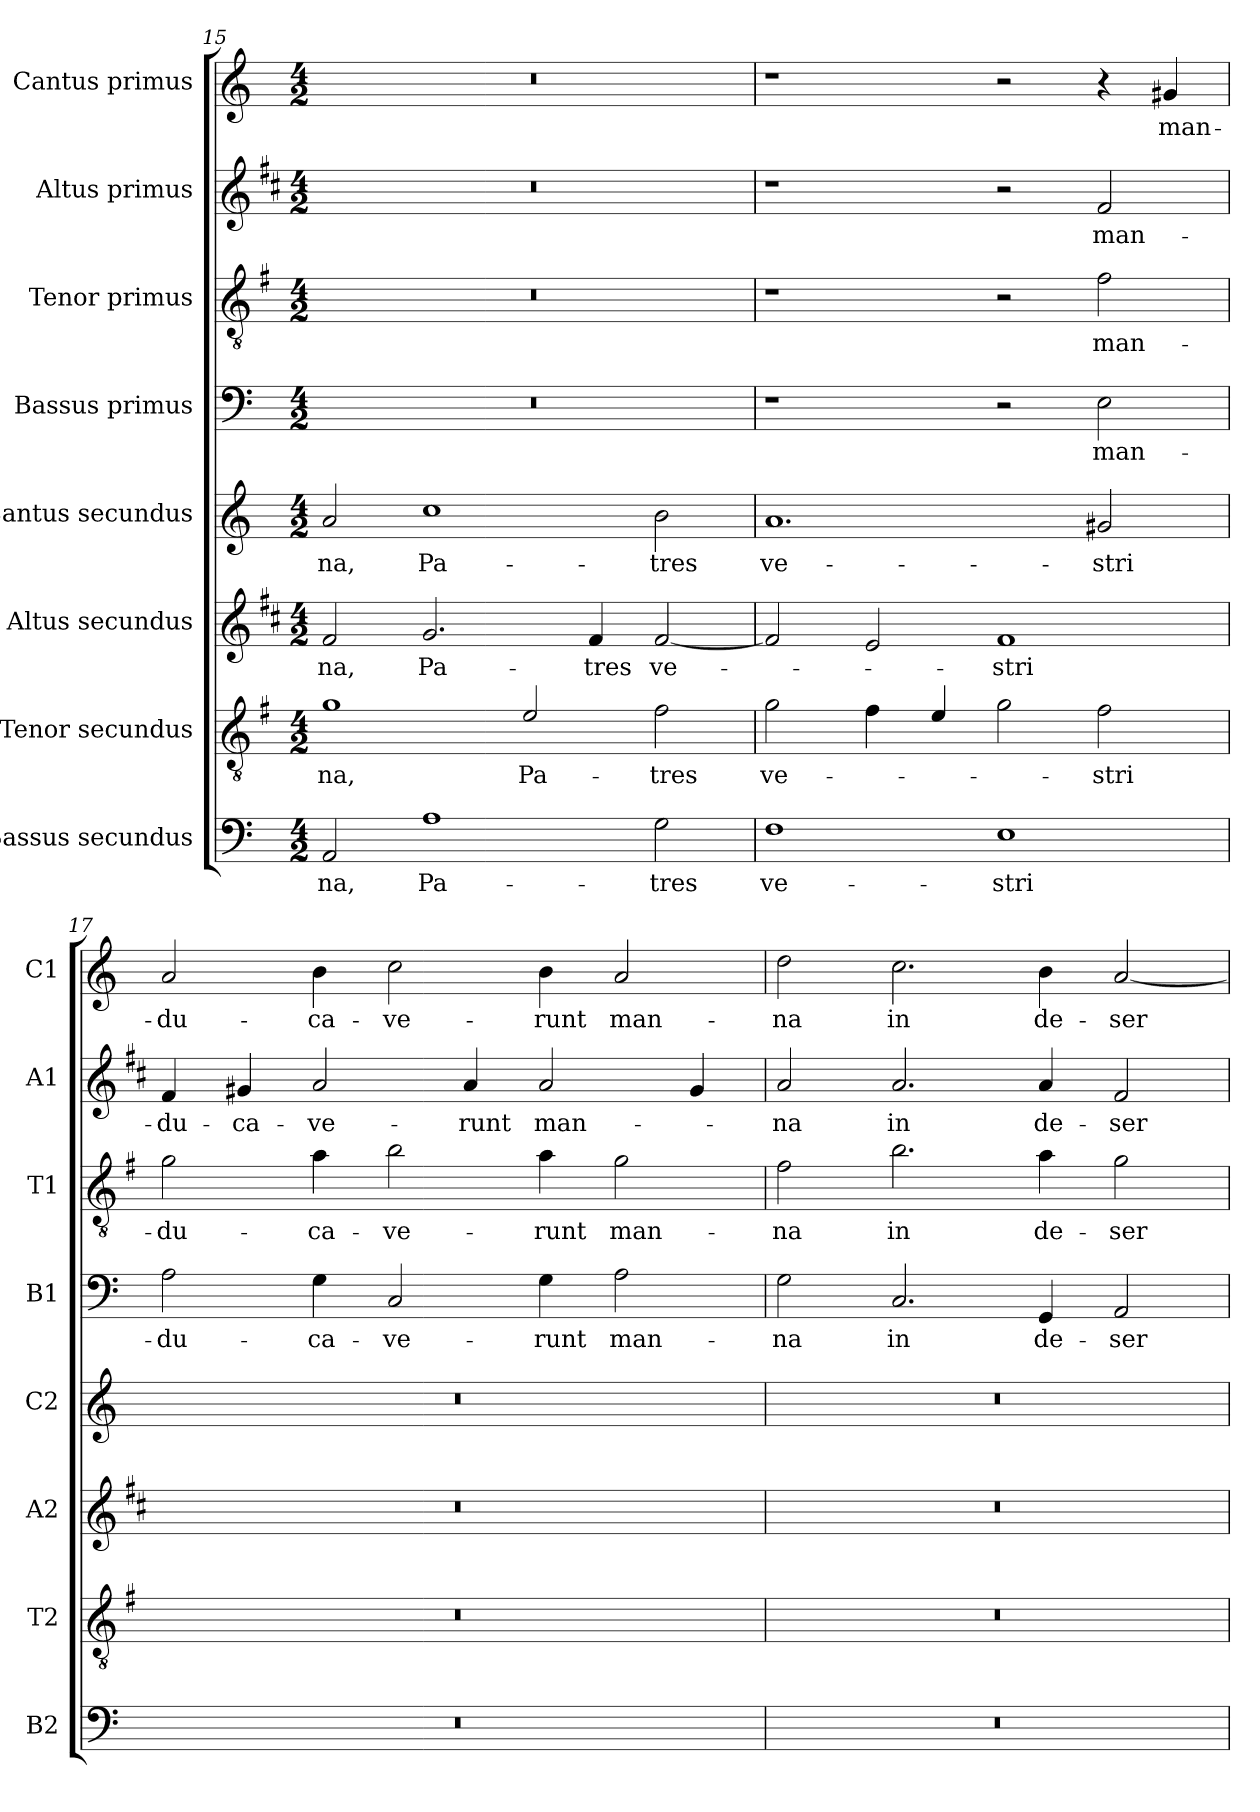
**kern	**text	**kern	**text	**kern	**text	**kern	**text	**kern	**text	**kern	**text	**kern	**text	**kern	**text
*part8	*part8	*part7	*part7	*part6	*part6	*part5	*part5	*part4	*part4	*part3	*part3	*part2	*part2	*part1	*part1
*staff8	*staff8	*staff7	*staff7	*staff6	*staff6	*staff5	*staff5	*staff4	*staff4	*staff3	*staff3	*staff2	*staff2	*staff1	*staff1
*I"Bassus secundus	*	*I"Tenor secundus	*	*I"Altus secundus	*	*I"Cantus secundus	*	*I"Bassus primus	*	*I"Tenor primus	*	*I"Altus primus	*	*I"Cantus primus	*
*I'B2	*	*I'T2	*	*I'A2	*	*I'C2	*	*I'B1	*	*I'T1	*	*I'A1	*	*I'C1	*
!!LO:LB:g=z
*clefF4	*	*clefGv2	*	*clefG2	*	*clefG2	*	*clefF4	*	*clefGv2	*	*clefG2	*	*clefG2	*
*	*	*ITrd4c7	*	*ITrd1c2	*	*	*	*	*	*ITrd4c7	*	*ITrd1c2	*	*	*
*k[]	*	*k[]	*	*k[]	*	*k[]	*	*k[]	*	*k[]	*	*k[]	*	*k[]	*
*C:	*	*C:	*	*C:	*	*C:	*	*C:	*	*C:	*	*C:	*	*C:	*
*M4/2	*	*M4/2	*	*M4/2	*	*M4/2	*	*M4/2	*	*M4/2	*	*M4/2	*	*M4/2	*
=15	=15	=15	=15	=15	=15	=15	=15	=15	=15	=15	=15	=15	=15	=15	=15
!	!LO:LY:b	!	!LO:LY:b	!	!LO:LY:b	!	!LO:LY:b	!	!	!	!	!	!	!	!
2AA/	-na,	1c	-na,	2e/	-na,	2a/	-na,	0r	.	0r	.	0r	.	0r	.
!	!LO:LY:b	!	!	!	!LO:LY:b	!	!LO:LY:b	!	!	!	!	!	!	!	!
1A	Pa-	.	.	2.f/	Pa-	1cc	Pa-	.	.	.	.	.	.	.	.
!	!	!	!LO:LY:b	!	!	!	!	!	!	!	!	!	!	!	!
.	.	2A/	Pa-	.	.	.	.	.	.	.	.	.	.	.	.
!	!	!	!	!	!LO:LY:b	!	!	!	!	!	!	!	!	!	!
.	.	.	.	4e/	-tres	.	.	.	.	.	.	.	.	.	.
!	!LO:LY:b	!	!LO:LY:b	!	!LO:LY:b	!	!LO:LY:b	!	!	!	!	!	!	!	!
2G\	-tres	2B\	-tres	[2e/	ve-	2b\	-tres	.	.	.	.	.	.	.	.
=16	=16	=16	=16	=16	=16	=16	=16	=16	=16	=16	=16	=16	=16	=16	=16
!	!LO:LY:b	!	!LO:LY:b	!	!	!	!LO:LY:b	!	!	!	!	!	!	!	!
1F	ve-	2c\	ve-	2e/]	.	1.a	ve-	1r	.	1r	.	1r	.	1r	.
.	.	4B\	.	2d/	.	.	.	.	.	.	.	.	.	.	.
.	.	4A/	.	.	.	.	.	.	.	.	.	.	.	.	.
!	!LO:LY:b	!	!	!	!LO:LY:b	!	!	!	!	!	!	!	!	!	!
1E	-stri	2c\	.	1e	-stri	.	.	2r	.	2r	.	2r	.	2r	.
!	!	!	!LO:LY:b	!	!	!	!LO:LY:b	!	!LO:LY:b	!	!LO:LY:b	!	!LO:LY:b	!	!
.	.	2B\	-stri	.	.	2g#X/	-stri	2E\	man-	2B\	man-	2e/	man-	4r	.
!	!	!	!	!	!	!	!	!	!	!	!	!	!	!	!LO:LY:b
.	.	.	.	.	.	.	.	.	.	.	.	.	.	4g#X/	man-
=17	=17	=17	=17	=17	=17	=17	=17	=17	=17	=17	=17	=17	=17	=17	=17
!	!	!	!	!	!	!	!	!	!LO:LY:b	!	!LO:LY:b	!	!LO:LY:b	!	!LO:LY:b
0r	.	0r	.	0r	.	0r	.	2A\	-du-	2c\	-du-	4e/	-du-	2a/	-du-
!	!	!	!	!	!	!	!	!	!	!	!	!	!LO:LY:b	!	!
.	.	.	.	.	.	.	.	.	.	.	.	4f#X/	-ca-	.	.
!	!	!	!	!	!	!	!	!	!LO:LY:b	!	!LO:LY:b	!	!LO:LY:b	!	!LO:LY:b
.	.	.	.	.	.	.	.	4G\	-ca-	4d\	-ca-	2g/	-ve-	4b\	-ca-
!	!	!	!	!	!	!	!	!	!LO:LY:b	!	!LO:LY:b	!	!	!	!LO:LY:b
.	.	.	.	.	.	.	.	2C/	-ve-	2e\	-ve-	.	.	2cc\	-ve-
!	!	!	!	!	!	!	!	!	!	!	!	!	!LO:LY:b	!	!
.	.	.	.	.	.	.	.	.	.	.	.	4g/	-runt	.	.
!	!	!	!	!	!	!	!	!	!LO:LY:b	!	!LO:LY:b	!	!LO:LY:b	!	!LO:LY:b
.	.	.	.	.	.	.	.	4G\	-runt	4d\	-runt	2g/	man-	4b\	-runt
!	!	!	!	!	!	!	!	!	!LO:LY:b	!	!LO:LY:b	!	!	!	!LO:LY:b
.	.	.	.	.	.	.	.	2A\	man-	2c\	man-	.	.	2a/	man-
.	.	.	.	.	.	.	.	.	.	.	.	4f#/	.	.	.
=18	=18	=18	=18	=18	=18	=18	=18	=18	=18	=18	=18	=18	=18	=18	=18
!	!	!	!	!	!	!	!	!	!LO:LY:b	!	!LO:LY:b	!	!LO:LY:b	!	!LO:LY:b
0r	.	0r	.	0r	.	0r	.	2G\	-na	2B\	-na	2g/	-na	2dd\	-na
!	!	!	!	!	!	!	!	!	!LO:LY:b	!	!LO:LY:b	!	!LO:LY:b	!	!LO:LY:b
.	.	.	.	.	.	.	.	2.C/	in	2.e\	in	2.g/	in	2.cc\	in
!	!	!	!	!	!	!	!	!	!LO:LY:b	!	!LO:LY:b	!	!LO:LY:b	!	!LO:LY:b
.	.	.	.	.	.	.	.	4GG/	de-	4d\	de-	4g/	de-	4b\	de-
!	!	!	!	!	!	!	!	!	!LO:LY:b	!	!LO:LY:b	!	!LO:LY:b	!	!LO:LY:b
.	.	.	.	.	.	.	.	2AA/	-ser-	2c\	-ser-	2e/	-ser-	[2a/	-ser-
=	=	=	=	=	=	=	=	=	=	=	=	=	=	=	=
*-	*-	*-	*-	*-	*-	*-	*-	*-	*-	*-	*-	*-	*-	*-	*-
